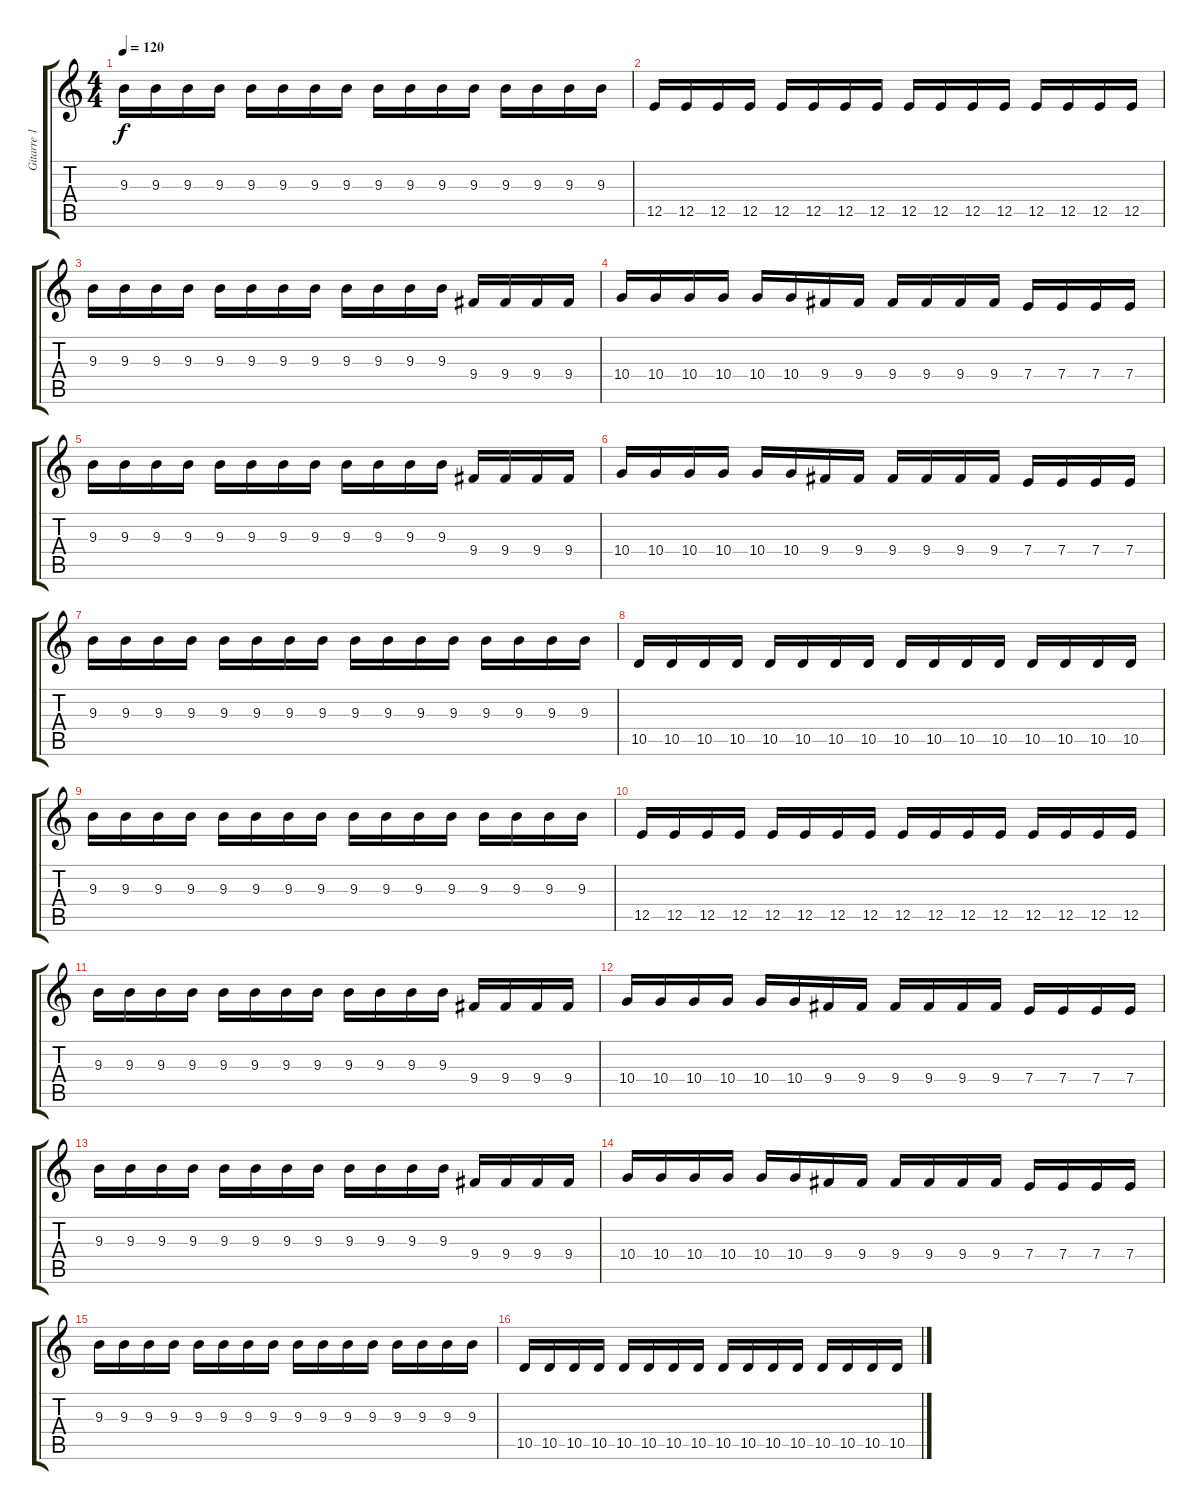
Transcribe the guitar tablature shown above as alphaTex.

\track ("Gitarre 1" "Gitarre 1") {instrument distortionguitar}
\staff {score tabs}
\tuning (B3 Gb3 D3 A2 E2 B1) {hide}
\ts (4 4)
\tempo 120
\clef g2
\ks c
9.3.16{dy f} 9.3.16 9.3.16 9.3.16 9.3.16 9.3.16 9.3.16 9.3.16 9.3.16 9.3.16 9.3.16 9.3.16 9.3.16 9.3.16 9.3.16 9.3.16 |
12.5.16 12.5.16 12.5.16 12.5.16 12.5.16 12.5.16 12.5.16 12.5.16 12.5.16 12.5.16 12.5.16 12.5.16 12.5.16 12.5.16 12.5.16 12.5.16 |
9.3.16 9.3.16 9.3.16 9.3.16 9.3.16 9.3.16 9.3.16 9.3.16 9.3.16 9.3.16 9.3.16 9.3.16 9.4.16 9.4.16 9.4.16 9.4.16 |
10.4.16 10.4.16 10.4.16 10.4.16 10.4.16 10.4.16 9.4.16 9.4.16 9.4.16 9.4.16 9.4.16 9.4.16 7.4.16 7.4.16 7.4.16 7.4.16 |
9.3.16 9.3.16 9.3.16 9.3.16 9.3.16 9.3.16 9.3.16 9.3.16 9.3.16 9.3.16 9.3.16 9.3.16 9.4.16 9.4.16 9.4.16 9.4.16 |
10.4.16 10.4.16 10.4.16 10.4.16 10.4.16 10.4.16 9.4.16 9.4.16 9.4.16 9.4.16 9.4.16 9.4.16 7.4.16 7.4.16 7.4.16 7.4.16 |
9.3.16 9.3.16 9.3.16 9.3.16 9.3.16 9.3.16 9.3.16 9.3.16 9.3.16 9.3.16 9.3.16 9.3.16 9.3.16 9.3.16 9.3.16 9.3.16 |
10.5.16 10.5.16 10.5.16 10.5.16 10.5.16 10.5.16 10.5.16 10.5.16 10.5.16 10.5.16 10.5.16 10.5.16 10.5.16 10.5.16 10.5.16 10.5.16 |
9.3.16 9.3.16 9.3.16 9.3.16 9.3.16 9.3.16 9.3.16 9.3.16 9.3.16 9.3.16 9.3.16 9.3.16 9.3.16 9.3.16 9.3.16 9.3.16 |
12.5.16 12.5.16 12.5.16 12.5.16 12.5.16 12.5.16 12.5.16 12.5.16 12.5.16 12.5.16 12.5.16 12.5.16 12.5.16 12.5.16 12.5.16 12.5.16 |
9.3.16 9.3.16 9.3.16 9.3.16 9.3.16 9.3.16 9.3.16 9.3.16 9.3.16 9.3.16 9.3.16 9.3.16 9.4.16 9.4.16 9.4.16 9.4.16 |
10.4.16 10.4.16 10.4.16 10.4.16 10.4.16 10.4.16 9.4.16 9.4.16 9.4.16 9.4.16 9.4.16 9.4.16 7.4.16 7.4.16 7.4.16 7.4.16 |
9.3.16 9.3.16 9.3.16 9.3.16 9.3.16 9.3.16 9.3.16 9.3.16 9.3.16 9.3.16 9.3.16 9.3.16 9.4.16 9.4.16 9.4.16 9.4.16 |
10.4.16 10.4.16 10.4.16 10.4.16 10.4.16 10.4.16 9.4.16 9.4.16 9.4.16 9.4.16 9.4.16 9.4.16 7.4.16 7.4.16 7.4.16 7.4.16 |
9.3.16 9.3.16 9.3.16 9.3.16 9.3.16 9.3.16 9.3.16 9.3.16 9.3.16 9.3.16 9.3.16 9.3.16 9.3.16 9.3.16 9.3.16 9.3.16 |
10.5.16 10.5.16 10.5.16 10.5.16 10.5.16 10.5.16 10.5.16 10.5.16 10.5.16 10.5.16 10.5.16 10.5.16 10.5.16 10.5.16 10.5.16 10.5.16
